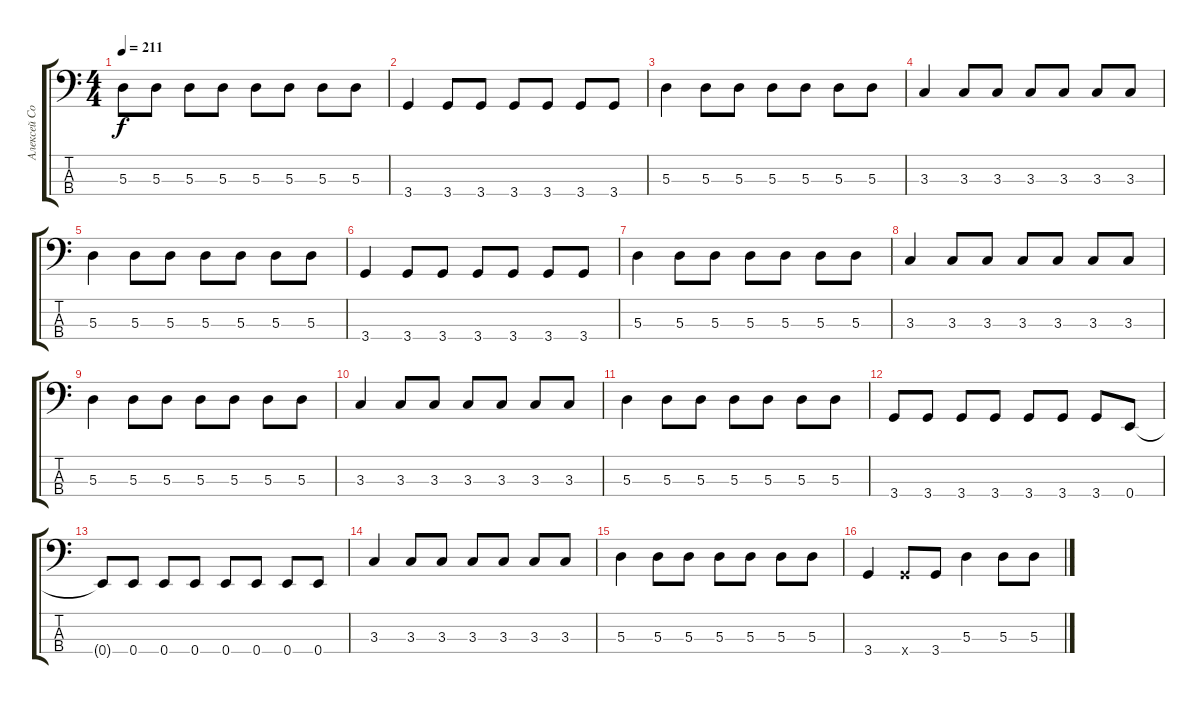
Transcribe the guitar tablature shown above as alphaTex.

\track ("Алексей Соловьев" "Алексей Со") {instrument electricbasspick}
\staff {score tabs}
\tuning (G2 D2 A1 E1) {hide}
\ts (4 4)
\tempo 211
\clef f4
\ks c
5.3.8{dy f} 5.3.8 5.3.8 5.3.8 5.3.8 5.3.8 5.3.8 5.3.8 |
3.4.4 3.4.8 3.4.8 3.4.8 3.4.8 3.4.8 3.4.8 |
5.3.4 5.3.8 5.3.8 5.3.8 5.3.8 5.3.8 5.3.8 |
3.3.4 3.3.8 3.3.8 3.3.8 3.3.8 3.3.8 3.3.8 |
5.3.4 5.3.8 5.3.8 5.3.8 5.3.8 5.3.8 5.3.8 |
3.4.4 3.4.8 3.4.8 3.4.8 3.4.8 3.4.8 3.4.8 |
5.3.4 5.3.8 5.3.8 5.3.8 5.3.8 5.3.8 5.3.8 |
3.3.4 3.3.8 3.3.8 3.3.8 3.3.8 3.3.8 3.3.8 |
5.3.4 5.3.8 5.3.8 5.3.8 5.3.8 5.3.8 5.3.8 |
3.3.4 3.3.8 3.3.8 3.3.8 3.3.8 3.3.8 3.3.8 |
5.3.4 5.3.8 5.3.8 5.3.8 5.3.8 5.3.8 5.3.8 |
3.4.8 3.4.8 3.4.8 3.4.8 3.4.8 3.4.8 3.4.8 0.4.8 |
0.4{t}.8 0.4.8 0.4.8 0.4.8 0.4.8 0.4.8 0.4.8 0.4.8 |
3.3.4 3.3.8 3.3.8 3.3.8 3.3.8 3.3.8 3.3.8 |
5.3.4 5.3.8 5.3.8 5.3.8 5.3.8 5.3.8 5.3.8 |
3.4.4 3.4{x}.8 3.4.8 5.3.4 5.3.8 5.3.8
